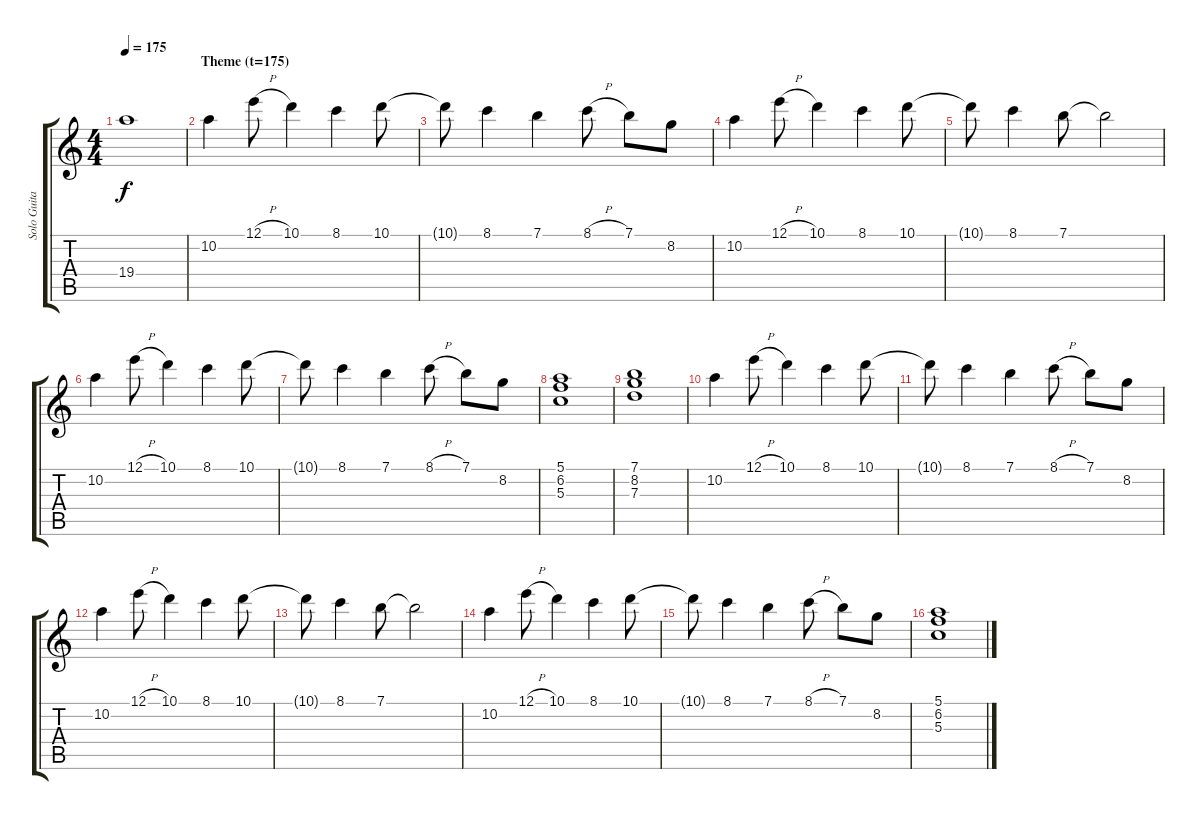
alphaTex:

\track ("Solo Guitar" "Solo Guita") {instrument distortionguitar}
\staff {score tabs}
\tuning (E4 B3 G3 D3 A2 E2) {hide}
\ts (4 4)
\tempo 175
\clef g2
\ks c
19.4{t}.1{dy f} |
\section ("" "Theme (t=175)")
10.2.4{instrument distortionguitar} 12.1{h}.8 10.1.4 8.1.4 10.1.8 |
10.1{t}.8 8.1.4 7.1.4 8.1{h}.8 7.1.8 8.2.8 |
10.2.4 12.1{h}.8 10.1.4 8.1.4 10.1.8 |
10.1{t}.8 8.1.4 7.1.8 7.1{t}.2 |
10.2.4 12.1{h}.8 10.1.4 8.1.4 10.1.8 |
10.1{t}.8 8.1.4 7.1.4 8.1{h}.8 7.1.8 8.2.8 |
(5.1 6.2 5.3).1 |
(7.1 8.2 7.3).1 |
10.2.4 12.1{h}.8 10.1.4 8.1.4 10.1.8 |
10.1{t}.8 8.1.4 7.1.4 8.1{h}.8 7.1.8 8.2.8 |
10.2.4 12.1{h}.8 10.1.4 8.1.4 10.1.8 |
10.1{t}.8 8.1.4 7.1.8 7.1{t}.2 |
10.2.4 12.1{h}.8 10.1.4 8.1.4 10.1.8 |
10.1{t}.8 8.1.4 7.1.4 8.1{h}.8 7.1.8 8.2.8 |
(5.1 6.2 5.3).1
